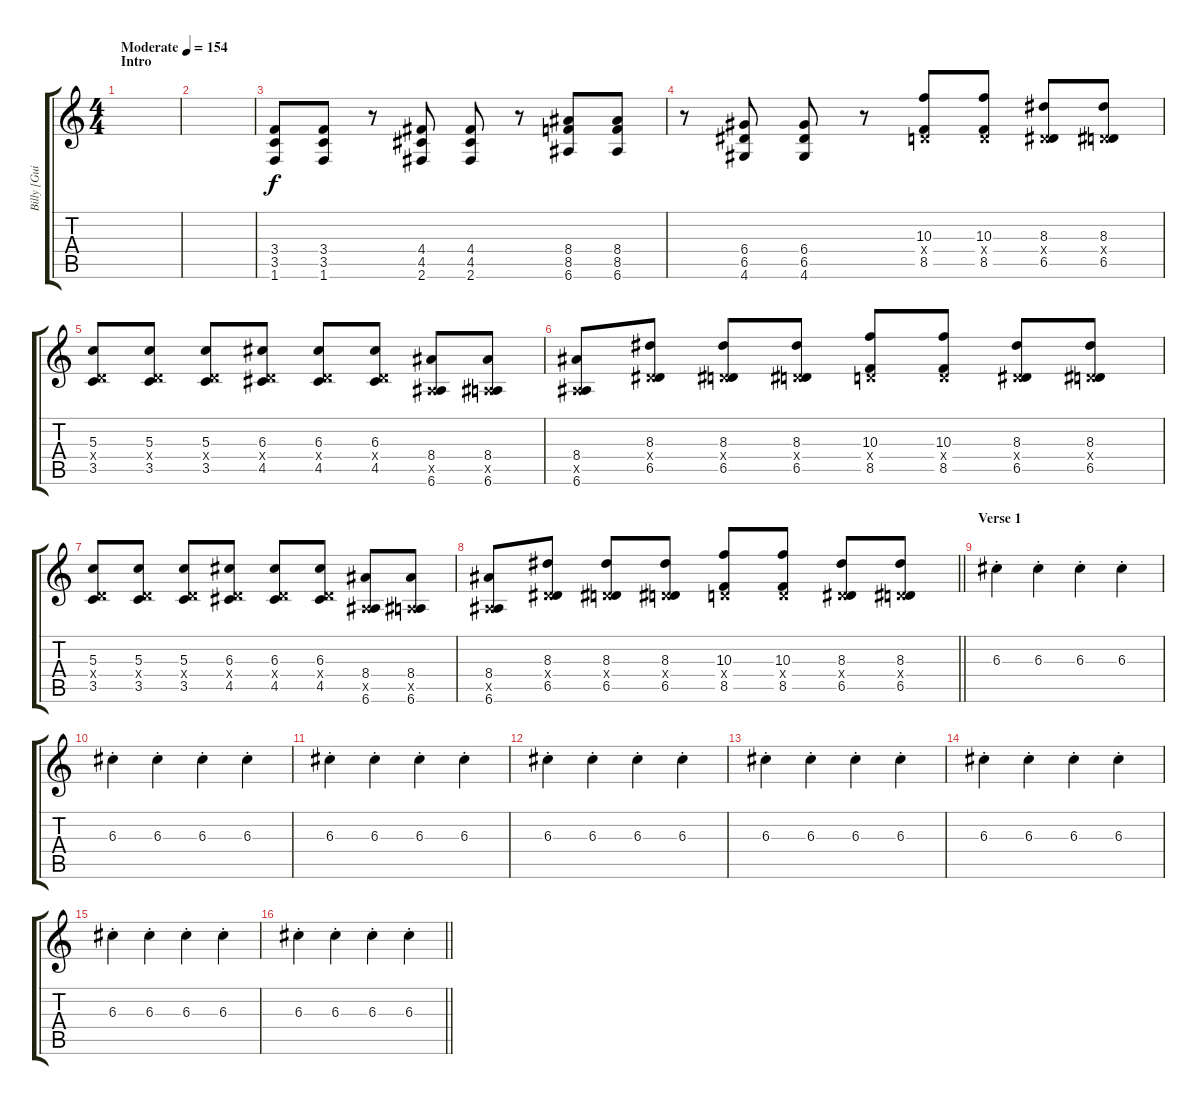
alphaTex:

\track ("Billy [Guitar]" "Billy [Gui") {instrument distortionguitar}
\staff {score tabs}
\tuning (E4 B3 G3 D3 A2 E2) {hide}
\ts (4 4)
\section ("" "Intro")
\tempo (154 "Moderate")
\clef g2
\ks c
|
|
(3.4 3.5 1.6).8 (3.4 3.5 1.6).8 r.8 (4.4 4.5 2.6).8 (4.4 4.5 2.6).8 r.8 (8.4 8.5 6.6).8 (8.4 8.5 6.6).8 |
r.8 (6.4 6.5 4.6).8 (6.4 6.5 4.6).8 r.8 (10.3 0.4{x} 8.5).8 (10.3 0.4{x} 8.5).8 (8.3 0.4{x} 6.5).8 (8.3 0.4{x} 6.5).8 |
(5.3 0.4{x} 3.5).8 (5.3 0.4{x} 3.5).8 (5.3 0.4{x} 3.5).8 (6.3 0.4{x} 4.5).8 (6.3 0.4{x} 4.5).8 (6.3 0.4{x} 4.5).8 (8.4 0.5{x} 6.6).8 (8.4 0.5{x} 6.6).8 |
(8.4 0.5{x} 6.6).8 (8.3 0.4{x} 6.5).8 (8.3 0.4{x} 6.5).8 (8.3 0.4{x} 6.5).8 (10.3 0.4{x} 8.5).8 (10.3 0.4{x} 8.5).8 (8.3 0.4{x} 6.5).8 (8.3 0.4{x} 6.5).8 |
(5.3 0.4{x} 3.5).8 (5.3 0.4{x} 3.5).8 (5.3 0.4{x} 3.5).8 (6.3 0.4{x} 4.5).8 (6.3 0.4{x} 4.5).8 (6.3 0.4{x} 4.5).8 (8.4 0.5{x} 6.6).8 (8.4 0.5{x} 6.6).8 |
\barLineRight lightlight
(8.4 0.5{x} 6.6).8 (8.3 0.4{x} 6.5).8 (8.3 0.4{x} 6.5).8 (8.3 0.4{x} 6.5).8 (10.3 0.4{x} 8.5).8 (10.3 0.4{x} 8.5).8 (8.3 0.4{x} 6.5).8 (8.3 0.4{x} 6.5).8 |
\section ("" "Verse 1")
6.3{st}.4 6.3{st}.4 6.3{st}.4 6.3{st}.4 |
6.3{st}.4 6.3{st}.4 6.3{st}.4 6.3{st}.4 |
6.3{st}.4 6.3{st}.4 6.3{st}.4 6.3{st}.4 |
6.3{st}.4 6.3{st}.4 6.3{st}.4 6.3{st}.4 |
6.3{st}.4 6.3{st}.4 6.3{st}.4 6.3{st}.4 |
6.3{st}.4 6.3{st}.4 6.3{st}.4 6.3{st}.4 |
6.3{st}.4 6.3{st}.4 6.3{st}.4 6.3{st}.4 |
\barLineRight lightlight
6.3{st}.4 6.3{st}.4 6.3{st}.4 6.3{st}.4
